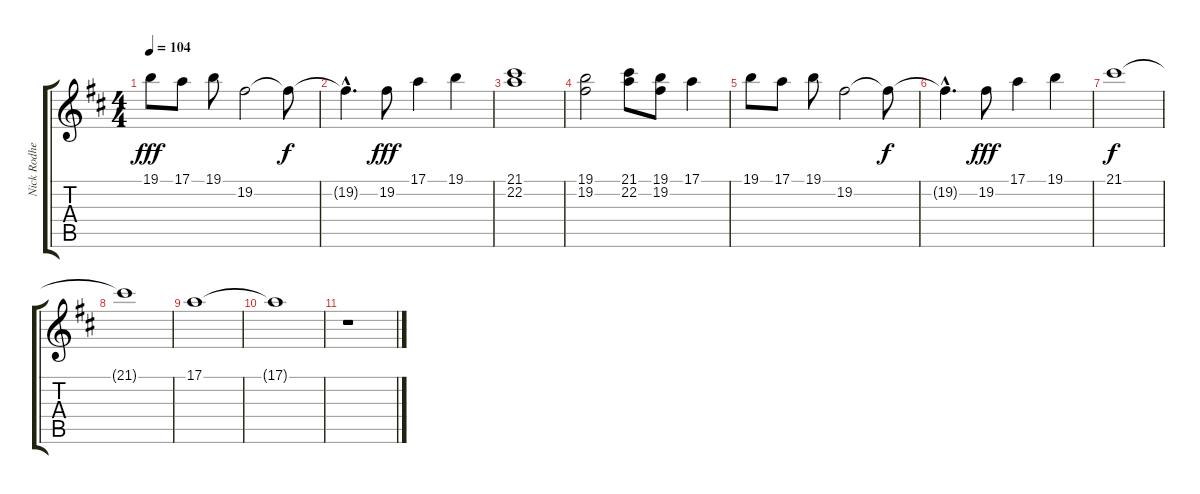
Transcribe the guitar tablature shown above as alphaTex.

\track ("Nick Rodhes" "Nick Rodhe") {instrument pad1newage}
\staff {score tabs}
\tuning (E4 B3 G3 D3 A2 E2) {hide}
\ts (4 4)
\tempo 104
\clef g2
\ks d
19.1.8{dy fff} 17.1.8 19.1.8 19.2.2 19.2{t}.8{dy f} |
19.2{hac t}.4{d} 19.2.8{dy fff} 17.1.4 19.1.4 |
(21.1 22.2).1 |
(19.1 19.2).2 (21.1 22.2).8 (19.1 19.2).8 17.1.4 |
19.1.8 17.1.8 19.1.8 19.2.2 19.2{t}.8{dy f} |
19.2{hac t}.4{d} 19.2.8{dy fff} 17.1.4 19.1.4 |
21.1.1{dy f} |
21.1{t}.1 |
17.1.1{volume 5} |
17.1{t}.1{volume 2} |
r.1
